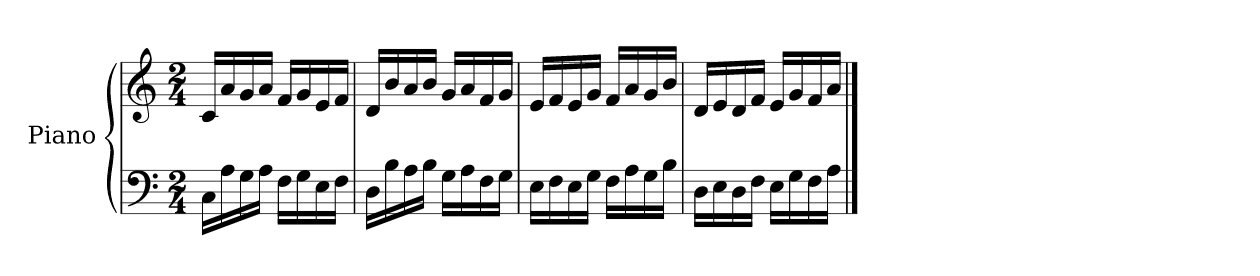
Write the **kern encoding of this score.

**kern	**kern
*part1	*part1
*staff2	*staff1
*I"Piano	*
*I'Pno.	*
*clefF4	*clefG2
*k[]	*k[]
*M2/4	*M2/4
*MM60	*MM60
=1	=1
16C<\LL	16c/LL
16A<\	16a/
16G<\	16g/
16A<\JJ	16a/JJ
16F<\LL	16f/LL
16G<\	16g/
16E<\	16e/
16F<\JJ	16f/JJ
=2	=2
16D\LL	16d/LL
16B\	16b/
16A\	16a/
16B\JJ	16b/JJ
16G\LL	16g/LL
16A\	16a/
16F\	16f/
16G\JJ	16g/JJ
=3	=3
16E<\LL	16e/LL
16F<\	16f/
16E<\	16e/
16G<\JJ	16g/JJ
16F<\LL	16f/LL
16A<\	16a/
16G<\	16g/
16B<\JJ	16b/JJ
=4	=4
16D\LL	16d/LL
16E\	16e/
16D\	16d/
16F\JJ	16f/JJ
16E\LL	16e/LL
16G\	16g/
16F\	16f/
16A\JJ	16a/JJ
==	==
*-	*-
